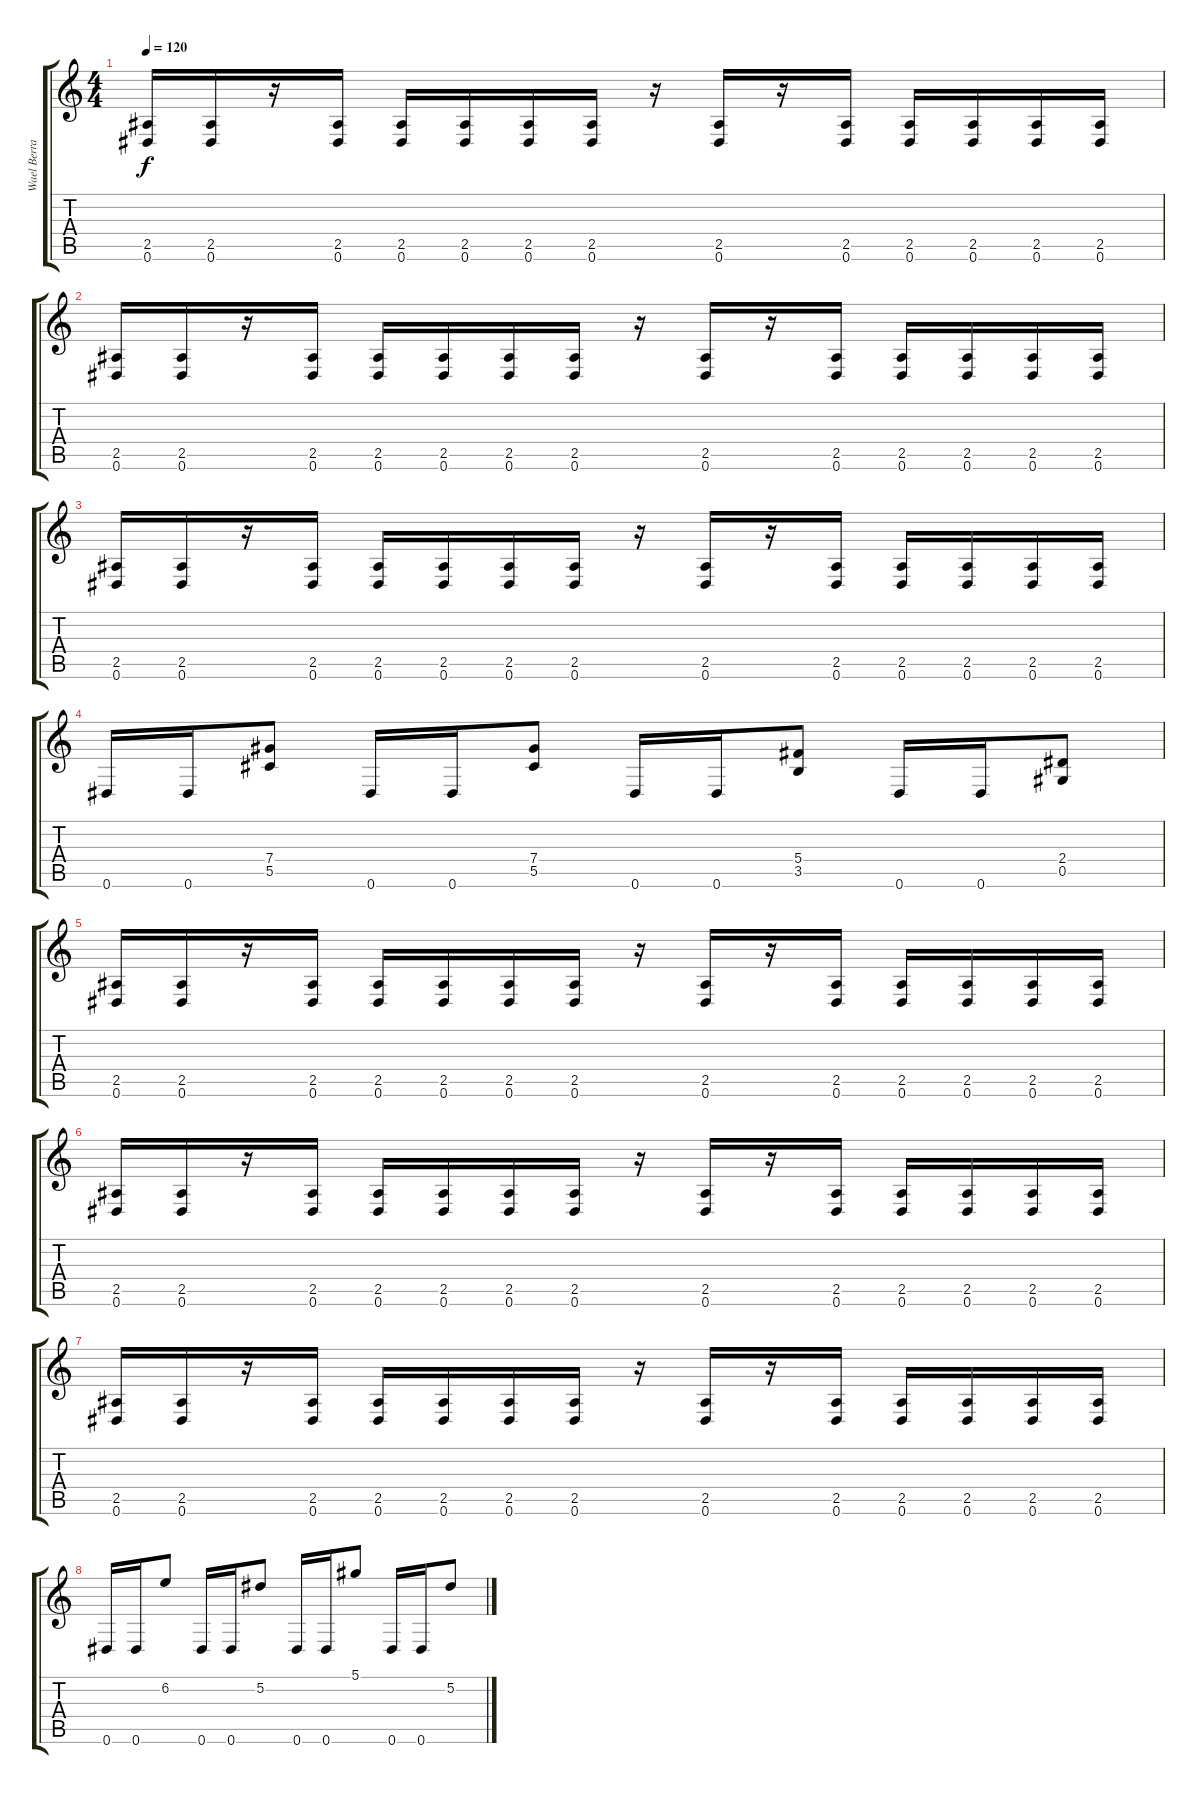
\track ("Wael Berrais" "Wael Berra") {instrument distortionguitar}
\staff {score tabs}
\tuning (Eb4 Bb3 Gb3 Db3 Ab2 Eb2) {hide}
\ts (4 4)
\tempo 120
\clef g2
\ks c
(2.5 0.6).16{dy f} (2.5 0.6).16 r.16 (2.5 0.6).16 (2.5 0.6).16 (2.5 0.6).16 (2.5 0.6).16 (2.5 0.6).16 r.16 (2.5 0.6).16 r.16 (2.5 0.6).16 (2.5 0.6).16 (2.5 0.6).16 (2.5 0.6).16 (2.5 0.6).16 |
(2.5 0.6).16 (2.5 0.6).16 r.16 (2.5 0.6).16 (2.5 0.6).16 (2.5 0.6).16 (2.5 0.6).16 (2.5 0.6).16 r.16 (2.5 0.6).16 r.16 (2.5 0.6).16 (2.5 0.6).16 (2.5 0.6).16 (2.5 0.6).16 (2.5 0.6).16 |
(2.5 0.6).16 (2.5 0.6).16 r.16 (2.5 0.6).16 (2.5 0.6).16 (2.5 0.6).16 (2.5 0.6).16 (2.5 0.6).16 r.16 (2.5 0.6).16 r.16 (2.5 0.6).16 (2.5 0.6).16 (2.5 0.6).16 (2.5 0.6).16 (2.5 0.6).16 |
0.6.16 0.6.16 (7.4 5.5).8 0.6.16 0.6.16 (7.4 5.5).8 0.6.16 0.6.16 (5.4 3.5).8 0.6.16 0.6.16 (2.4 0.5).8 |
(2.5 0.6).16 (2.5 0.6).16 r.16 (2.5 0.6).16 (2.5 0.6).16 (2.5 0.6).16 (2.5 0.6).16 (2.5 0.6).16 r.16 (2.5 0.6).16 r.16 (2.5 0.6).16 (2.5 0.6).16 (2.5 0.6).16 (2.5 0.6).16 (2.5 0.6).16 |
(2.5 0.6).16 (2.5 0.6).16 r.16 (2.5 0.6).16 (2.5 0.6).16 (2.5 0.6).16 (2.5 0.6).16 (2.5 0.6).16 r.16 (2.5 0.6).16 r.16 (2.5 0.6).16 (2.5 0.6).16 (2.5 0.6).16 (2.5 0.6).16 (2.5 0.6).16 |
(2.5 0.6).16 (2.5 0.6).16 r.16 (2.5 0.6).16 (2.5 0.6).16 (2.5 0.6).16 (2.5 0.6).16 (2.5 0.6).16 r.16 (2.5 0.6).16 r.16 (2.5 0.6).16 (2.5 0.6).16 (2.5 0.6).16 (2.5 0.6).16 (2.5 0.6).16 |
0.6.16 0.6.16 6.2.8 0.6.16 0.6.16 5.2.8 0.6.16 0.6.16 5.1.8 0.6.16 0.6.16 5.2.8
